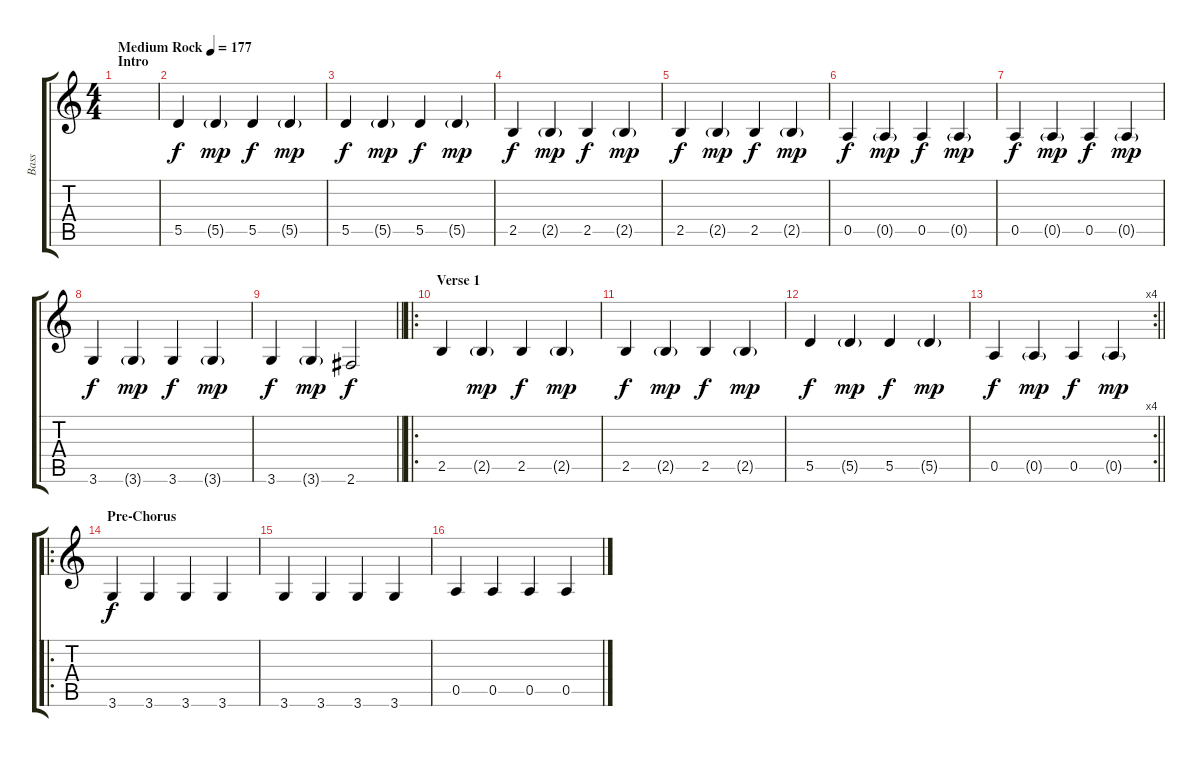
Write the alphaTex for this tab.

\track ("Bass" "Bass") {instrument electricbassfinger}
\staff {score tabs}
\tuning (E4 B3 G3 D3 A2 E2) {hide}
\ts (4 4)
\section ("" "Intro")
\tempo (177 "Medium Rock")
\clef g2
\ks c
|
5.5.4 5.5{g}.4{dy mp} 5.5.4{dy f} 5.5{g}.4{dy mp} |
5.5.4{dy f} 5.5{g}.4{dy mp} 5.5.4{dy f} 5.5{g}.4{dy mp} |
2.5.4{dy f} 2.5{g}.4{dy mp} 2.5.4{dy f} 2.5{g}.4{dy mp} |
2.5.4{dy f} 2.5{g}.4{dy mp} 2.5.4{dy f} 2.5{g}.4{dy mp} |
0.5.4{dy f} 0.5{g}.4{dy mp} 0.5.4{dy f} 0.5{g}.4{dy mp} |
0.5.4{dy f} 0.5{g}.4{dy mp} 0.5.4{dy f} 0.5{g}.4{dy mp} |
3.6.4{dy f} 3.6{g}.4{dy mp} 3.6.4{dy f} 3.6{g}.4{dy mp} |
\barLineRight lightlight
3.6.4{dy f} 3.6{g}.4{dy mp} 2.6.2{dy f} |
\ro
\section ("" "Verse 1")
2.5.4 2.5{g}.4{dy mp} 2.5.4{dy f} 2.5{g}.4{dy mp} |
2.5.4{dy f} 2.5{g}.4{dy mp} 2.5.4{dy f} 2.5{g}.4{dy mp} |
5.5.4{dy f} 5.5{g}.4{dy mp} 5.5.4{dy f} 5.5{g}.4{dy mp} |
\rc 4
\barLineRight lightlight
0.5.4{dy f} 0.5{g}.4{dy mp} 0.5.4{dy f} 0.5{g}.4{dy mp} |
\ro
\section ("" "Pre-Chorus")
3.6.4{dy f} 3.6.4 3.6.4 3.6.4 |
3.6.4 3.6.4 3.6.4 3.6.4 |
0.5.4 0.5.4 0.5.4 0.5.4
